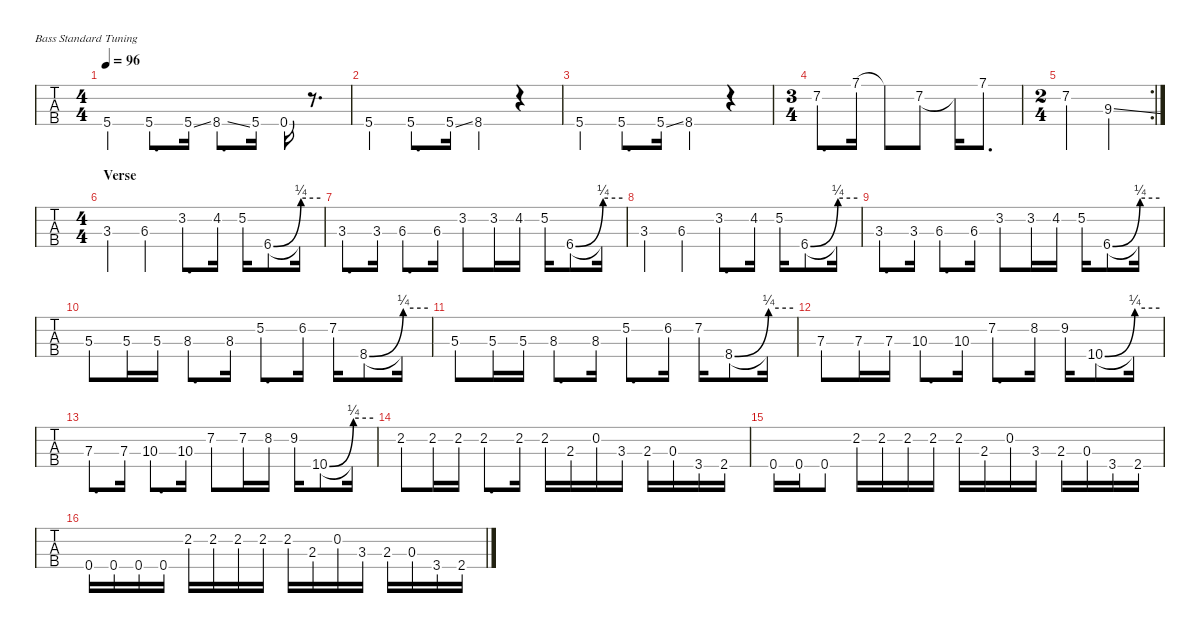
\hideDynamics
\bracketExtendMode nobrackets
\singleTrackTrackNamePolicy hidden
\multiTrackTrackNamePolicy hidden
\firstSystemTrackNameMode fullname
\firstSystemTrackNameOrientation horizontal
\otherSystemsTrackNameOrientation horizontal
\track ("Bass" "E-Bass") {instrument electricbassfinger}
\staff {tabs}
\tuning (G2 D2 A1 E1)
\ts (4 4)
\tempo 96
\clef f4
\ks c
5.4.4{dy f} 5.4.8{d} 5.4{ss}.16 8.4{ss}.8{d} 5.4.16 0.4.16 r.8{d} |
5.4.4 5.4.8{d} 5.4{ss}.16 8.4.4 r.4 |
5.4.4 5.4.8{d} 5.4{ss}.16 8.4.4 r.4 |
\ts (3 4)
7.2.8{d} 7.1.16 7.1{t}.8 7.2.8 7.2{t}.16 7.1.8{d} |
\rc 2
\ts (2 4)
7.2.4 9.3{ss acc #}.4 |
\ts (4 4)
\section ("" "Verse")
\scale
0.256862 3.3.4 6.3{acc #}.4 3.2.8{d} 4.2{acc #}.16 5.2.16 6.4{be (bend 0 0 59.4 1) acc #}.8 6.4{be (hold 0 1 60 1) t acc #}.16 |
\scale
0.251527 3.3.8{d} 3.3.16 6.3{acc #}.8{d} 6.3{acc #}.16 3.2.8 3.2.16 4.2{acc #}.16 5.2.16 6.4{be (bend 0 0 59.4 1) acc #}.8 6.4{be (hold 0 1 60 1) t acc #}.16 |
\scale
0.24581 3.3.4 6.3{acc #}.4 3.2.8{d} 4.2{acc #}.16 5.2.16 6.4{be (bend 0 0 59.4 1) acc #}.8 6.4{be (hold 0 1 60 1) t acc #}.16 |
\scale
0.24581 3.3.8{d} 3.3.16 6.3{acc #}.8{d} 6.3{acc #}.16 3.2.8 3.2.16 4.2{acc #}.16 5.2.16 6.4{be (bend 0 0 59.4 1) acc #}.8 6.4{be (hold 0 1 60 1) t acc #}.16 |
5.3.8 5.3.16 5.3.16 8.3.8{d} 8.3.16 5.2.8{d} 6.2{acc #}.16 7.2.16 8.4{be (bend 0 0 59.4 1)}.8 8.4{be (hold 0 1 60 1) t}.16 |
5.3.8 5.3.16 5.3.16 8.3.8{d} 8.3.16 5.2.8{d} 6.2{acc #}.16 7.2.16 8.4{be (bend 0 0 59.4 1)}.8 8.4{be (hold 0 1 60 1) t}.16 |
7.3.8 7.3.16 7.3.16 10.3.8{d} 10.3.16 7.2.8{d} 8.2{acc #}.16 9.2.16 10.4{be (bend 0 0 59.4 1)}.8 10.4{be (hold 0 1 60 1) t}.16 |
7.3.8{d} 7.3.16 10.3.8{d} 10.3.16 7.2.8 7.2.16 8.2{acc #}.16 9.2.16 10.4{be (bend 0 0 59.4 1)}.8 10.4{be (hold 0 1 60 1) t}.16 |
2.2.8 2.2.16 2.2.16 2.2.8{d} 2.2.16 2.2.16 2.3.16 0.2.16 3.3.16 2.3.16 0.3.16 3.4.16 2.4{acc #}.16 |
0.4.16 0.4.16 0.4.8 2.2.16 2.2.16 2.2.16 2.2.16 2.2.16 2.3.16 0.2.16 3.3.16 2.3.16 0.3.16 3.4.16 2.4{acc #}.16 |
0.4.16 0.4.16 0.4.16 0.4.16 2.2.16 2.2.16 2.2.16 2.2.16 2.2.16 2.3.16 0.2.16 3.3.16 2.3.16 0.3.16 3.4.16 2.4{acc #}.16
